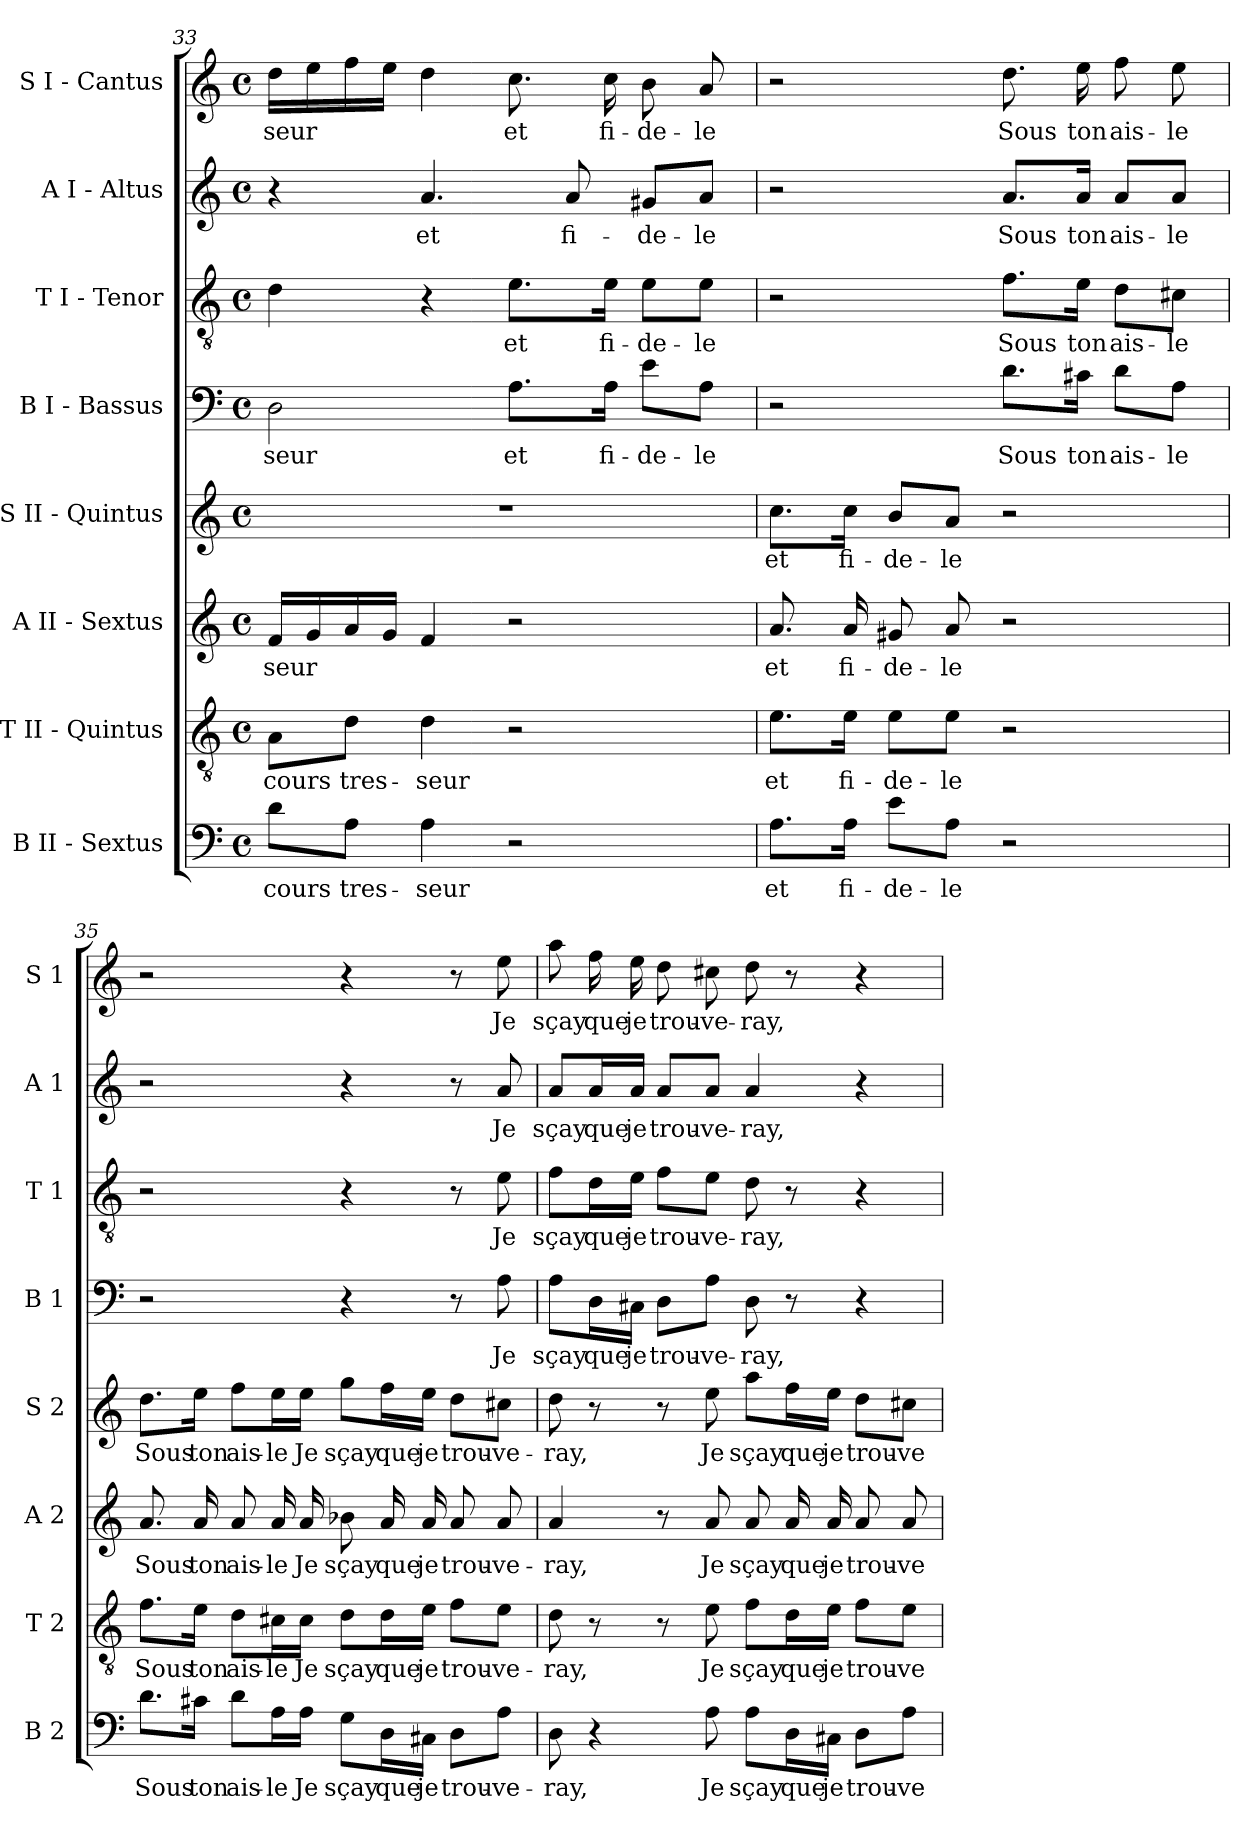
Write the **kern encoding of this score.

**kern	**text	**kern	**text	**kern	**text	**kern	**text	**kern	**text	**kern	**text	**kern	**text	**kern	**text
*part8	*part8	*part7	*part7	*part6	*part6	*part5	*part5	*part4	*part4	*part3	*part3	*part2	*part2	*part1	*part1
*staff8	*staff8	*staff7	*staff7	*staff6	*staff6	*staff5	*staff5	*staff4	*staff4	*staff3	*staff3	*staff2	*staff2	*staff1	*staff1
*I"B II - Sextus	*	*I"T II - Quintus	*	*I"A II - Sextus	*	*I"S II - Quintus	*	*I"B I - Bassus	*	*I"T I - Tenor	*	*I"A I - Altus	*	*I"S I - Cantus	*
*I'B 2	*	*I'T 2	*	*I'A 2	*	*I'S 2	*	*I'B 1	*	*I'T 1	*	*I'A 1	*	*I'S 1	*
*clefF4	*	*clefGv2	*	*clefG2	*	*clefG2	*	*clefF4	*	*clefGv2	*	*clefG2	*	*clefG2	*
*k[]	*	*k[]	*	*k[]	*	*k[]	*	*k[]	*	*k[]	*	*k[]	*	*k[]	*
*C:	*	*C:	*	*C:	*	*C:	*	*C:	*	*C:	*	*C:	*	*C:	*
*M4/4	*	*M4/4	*	*M4/4	*	*M4/4	*	*M4/4	*	*M4/4	*	*M4/4	*	*M4/4	*
*met(c)	*	*met(c)	*	*met(c)	*	*met(c)	*	*met(c)	*	*met(c)	*	*met(c)	*	*met(c)	*
=33	=33	=33	=33	=33	=33	=33	=33	=33	=33	=33	=33	=33	=33	=33	=33
!	!LO:LY:b	!	!LO:LY:b	!	!LO:LY:b	!	!	!	!LO:LY:b	!	!	!	!	!	!LO:LY:b
8d\L	-cours	8A\L	-cours	16f/LL	-seur	1r	.	2D\	-seur	4d\	.	4r	.	16dd\LL	-seur
.	.	.	.	16g/	.	.	.	.	.	.	.	.	.	16ee\	.
!	!LO:LY:b	!	!LO:LY:b	!	!	!	!	!	!	!	!	!	!	!	!
8A\J	tres-	8d\J	tres-	16a/	.	.	.	.	.	.	.	.	.	16ff\	.
.	.	.	.	16g/JJ	.	.	.	.	.	.	.	.	.	16ee\JJ	.
!	!LO:LY:b	!	!LO:LY:b	!	!	!	!	!	!	!	!	!	!LO:LY:b	!	!
4A\	-seur	4d\	-seur	4f/	.	.	.	.	.	4r	.	4.a/	et	4dd\	.
!	!	!	!	!	!	!	!	!	!LO:LY:b	!	!LO:LY:b	!	!	!	!LO:LY:b
2r	.	2r	.	2r	.	.	.	8.A\L	et	8.e\L	et	.	.	8.cc\	et
!	!	!	!	!	!	!	!	!	!	!	!	!	!LO:LY:b	!	!
.	.	.	.	.	.	.	.	.	.	.	.	8a/	fi-	.	.
!	!	!	!	!	!	!	!	!	!LO:LY:b	!	!LO:LY:b	!	!	!	!LO:LY:b
.	.	.	.	.	.	.	.	16A\Jk	fi-	16e\Jk	fi-	.	.	16cc\	fi-
!	!	!	!	!	!	!	!	!	!LO:LY:b	!	!LO:LY:b	!	!LO:LY:b	!	!LO:LY:b
.	.	.	.	.	.	.	.	8e\L	-de-	8e\L	-de-	8g#X/L	-de-	8b\	-de-
!	!	!	!	!	!	!	!	!	!LO:LY:b	!	!LO:LY:b	!	!LO:LY:b	!	!LO:LY:b
.	.	.	.	.	.	.	.	8A\J	-le	8e\J	-le	8a/J	-le	8a/	-le
!!LO:PB:g=z
=34	=34	=34	=34	=34	=34	=34	=34	=34	=34	=34	=34	=34	=34	=34	=34
!	!LO:LY:b	!	!LO:LY:b	!	!LO:LY:b	!	!LO:LY:b	!	!	!	!	!	!	!	!
8.A\L	et	8.e\L	et	8.a/	et	8.cc\L	et	2r	.	2r	.	2r	.	2r	.
!	!LO:LY:b	!	!LO:LY:b	!	!LO:LY:b	!	!LO:LY:b	!	!	!	!	!	!	!	!
16A\Jk	fi-	16e\Jk	fi-	16a/	fi-	16cc\Jk	fi-	.	.	.	.	.	.	.	.
!	!LO:LY:b	!	!LO:LY:b	!	!LO:LY:b	!	!LO:LY:b	!	!	!	!	!	!	!	!
8e\L	-de-	8e\L	-de-	8g#X/	-de-	8b/L	-de-	.	.	.	.	.	.	.	.
!	!LO:LY:b	!	!LO:LY:b	!	!LO:LY:b	!	!LO:LY:b	!	!	!	!	!	!	!	!
8A\J	-le	8e\J	-le	8a/	-le	8a/J	-le	.	.	.	.	.	.	.	.
!	!	!	!	!	!	!	!	!	!LO:LY:b	!	!LO:LY:b	!	!LO:LY:b	!	!LO:LY:b
2r	.	2r	.	2r	.	2r	.	8.d\L	Sous	8.f\L	Sous	8.a/L	Sous	8.dd\	Sous
!	!	!	!	!	!	!	!	!	!LO:LY:b	!	!LO:LY:b	!	!LO:LY:b	!	!LO:LY:b
.	.	.	.	.	.	.	.	16c#X\Jk	ton	16e\Jk	ton	16a/Jk	ton	16ee\	ton
!	!	!	!	!	!	!	!	!	!LO:LY:b	!	!LO:LY:b	!	!LO:LY:b	!	!LO:LY:b
.	.	.	.	.	.	.	.	8d\L	ais-	8d\L	ais-	8a/L	ais-	8ff\	ais-
!	!	!	!	!	!	!	!	!	!LO:LY:b	!	!LO:LY:b	!	!LO:LY:b	!	!LO:LY:b
.	.	.	.	.	.	.	.	8A\J	-le	8c#X\J	-le	8a/J	-le	8ee\	-le
=35	=35	=35	=35	=35	=35	=35	=35	=35	=35	=35	=35	=35	=35	=35	=35
!	!LO:LY:b	!	!LO:LY:b	!	!LO:LY:b	!	!LO:LY:b	!	!	!	!	!	!	!	!
8.d\L	Sous	8.f\L	Sous	8.a/	Sous	8.dd\L	Sous	2r	.	2r	.	2r	.	2r	.
!	!LO:LY:b	!	!LO:LY:b	!	!LO:LY:b	!	!LO:LY:b	!	!	!	!	!	!	!	!
16c#X\Jk	ton	16e\Jk	ton	16a/	ton	16ee\Jk	ton	.	.	.	.	.	.	.	.
!	!LO:LY:b	!	!LO:LY:b	!	!LO:LY:b	!	!LO:LY:b	!	!	!	!	!	!	!	!
8d\L	ais-	8d\L	ais-	8a/	ais-	8ff\L	ais-	.	.	.	.	.	.	.	.
!	!LO:LY:b	!	!LO:LY:b	!	!LO:LY:b	!	!LO:LY:b	!	!	!	!	!	!	!	!
16A\L	-le	16c#X\L	-le	16a/	-le	16ee\L	-le	.	.	.	.	.	.	.	.
!	!LO:LY:b	!	!LO:LY:b	!	!LO:LY:b	!	!LO:LY:b	!	!	!	!	!	!	!	!
16A\JJ	Je	16c#\JJ	Je	16a/	Je	16ee\JJ	Je	.	.	.	.	.	.	.	.
!	!LO:LY:b	!	!LO:LY:b	!	!LO:LY:b	!	!LO:LY:b	!	!	!	!	!	!	!	!
8G\L	sçay	8d\L	sçay	8b-X\	sçay	8gg\L	sçay	4r	.	4r	.	4r	.	4r	.
!	!LO:LY:b	!	!LO:LY:b	!	!LO:LY:b	!	!LO:LY:b	!	!	!	!	!	!	!	!
16D\L	que	16d\L	que	16a/	que	16ff\L	que	.	.	.	.	.	.	.	.
!	!LO:LY:b	!	!LO:LY:b	!	!LO:LY:b	!	!LO:LY:b	!	!	!	!	!	!	!	!
16C#X\JJ	je	16e\JJ	je	16a/	je	16ee\JJ	je	.	.	.	.	.	.	.	.
!	!LO:LY:b	!	!LO:LY:b	!	!LO:LY:b	!	!LO:LY:b	!	!	!	!	!	!	!	!
8D\L	trou-	8f\L	trou-	8a/	trou-	8dd\L	trou-	8r	.	8r	.	8r	.	8r	.
!	!LO:LY:b	!	!LO:LY:b	!	!LO:LY:b	!	!LO:LY:b	!	!LO:LY:b	!	!LO:LY:b	!	!LO:LY:b	!	!LO:LY:b
8A\J	-ve-	8e\J	-ve-	8a/	-ve-	8cc#X\J	-ve-	8A\	Je	8e\	Je	8a/	Je	8ee\	Je
!!LO:LB:g=z
=36	=36	=36	=36	=36	=36	=36	=36	=36	=36	=36	=36	=36	=36	=36	=36
!	!LO:LY:b	!	!LO:LY:b	!	!LO:LY:b	!	!LO:LY:b	!	!LO:LY:b	!	!LO:LY:b	!	!LO:LY:b	!	!LO:LY:b
8D\	-ray,	8d\	-ray,	4a/	-ray,	8dd\	-ray,	8A\L	sçay	8f\L	sçay	8a/L	sçay	8aa\	sçay
!	!	!	!	!	!	!	!	!	!LO:LY:b	!	!LO:LY:b	!	!LO:LY:b	!	!LO:LY:b
4r	.	8r	.	.	.	8r	.	16D\L	que	16d\L	que	16a/L	que	16ff\	que
!	!	!	!	!	!	!	!	!	!LO:LY:b	!	!LO:LY:b	!	!LO:LY:b	!	!LO:LY:b
.	.	.	.	.	.	.	.	16C#X\JJ	je	16e\JJ	je	16a/JJ	je	16ee\	je
!	!	!	!	!	!	!	!	!	!LO:LY:b	!	!LO:LY:b	!	!LO:LY:b	!	!LO:LY:b
.	.	8r	.	8r	.	8r	.	8D\L	trou-	8f\L	trou-	8a/L	trou-	8dd\	trou-
!	!LO:LY:b	!	!LO:LY:b	!	!LO:LY:b	!	!LO:LY:b	!	!LO:LY:b	!	!LO:LY:b	!	!LO:LY:b	!	!LO:LY:b
8A\	Je	8e\	Je	8a/	Je	8ee\	Je	8A\J	-ve-	8e\J	-ve-	8a/J	-ve-	8cc#X\	-ve-
!	!LO:LY:b	!	!LO:LY:b	!	!LO:LY:b	!	!LO:LY:b	!	!LO:LY:b	!	!LO:LY:b	!	!LO:LY:b	!	!LO:LY:b
8A\L	sçay	8f\L	sçay	8a/	sçay	8aa\L	sçay	8D\	-ray,	8d\	-ray,	4a/	-ray,	8dd\	-ray,
!	!LO:LY:b	!	!LO:LY:b	!	!LO:LY:b	!	!LO:LY:b	!	!	!	!	!	!	!	!
16D\L	que	16d\L	que	16a/	que	16ff\L	que	8r	.	8r	.	.	.	8r	.
!	!LO:LY:b	!	!LO:LY:b	!	!LO:LY:b	!	!LO:LY:b	!	!	!	!	!	!	!	!
16C#X\JJ	je	16e\JJ	je	16a/	je	16ee\JJ	je	.	.	.	.	.	.	.	.
!	!LO:LY:b	!	!LO:LY:b	!	!LO:LY:b	!	!LO:LY:b	!	!	!	!	!	!	!	!
8D\L	trou-	8f\L	trou-	8a/	trou-	8dd\L	trou-	4r	.	4r	.	4r	.	4r	.
!	!LO:LY:b	!	!LO:LY:b	!	!LO:LY:b	!	!LO:LY:b	!	!	!	!	!	!	!	!
8A\J	-ve-	8e\J	-ve-	8a/	-ve-	8cc#X\J	-ve-	.	.	.	.	.	.	.	.
=	=	=	=	=	=	=	=	=	=	=	=	=	=	=	=
*-	*-	*-	*-	*-	*-	*-	*-	*-	*-	*-	*-	*-	*-	*-	*-
